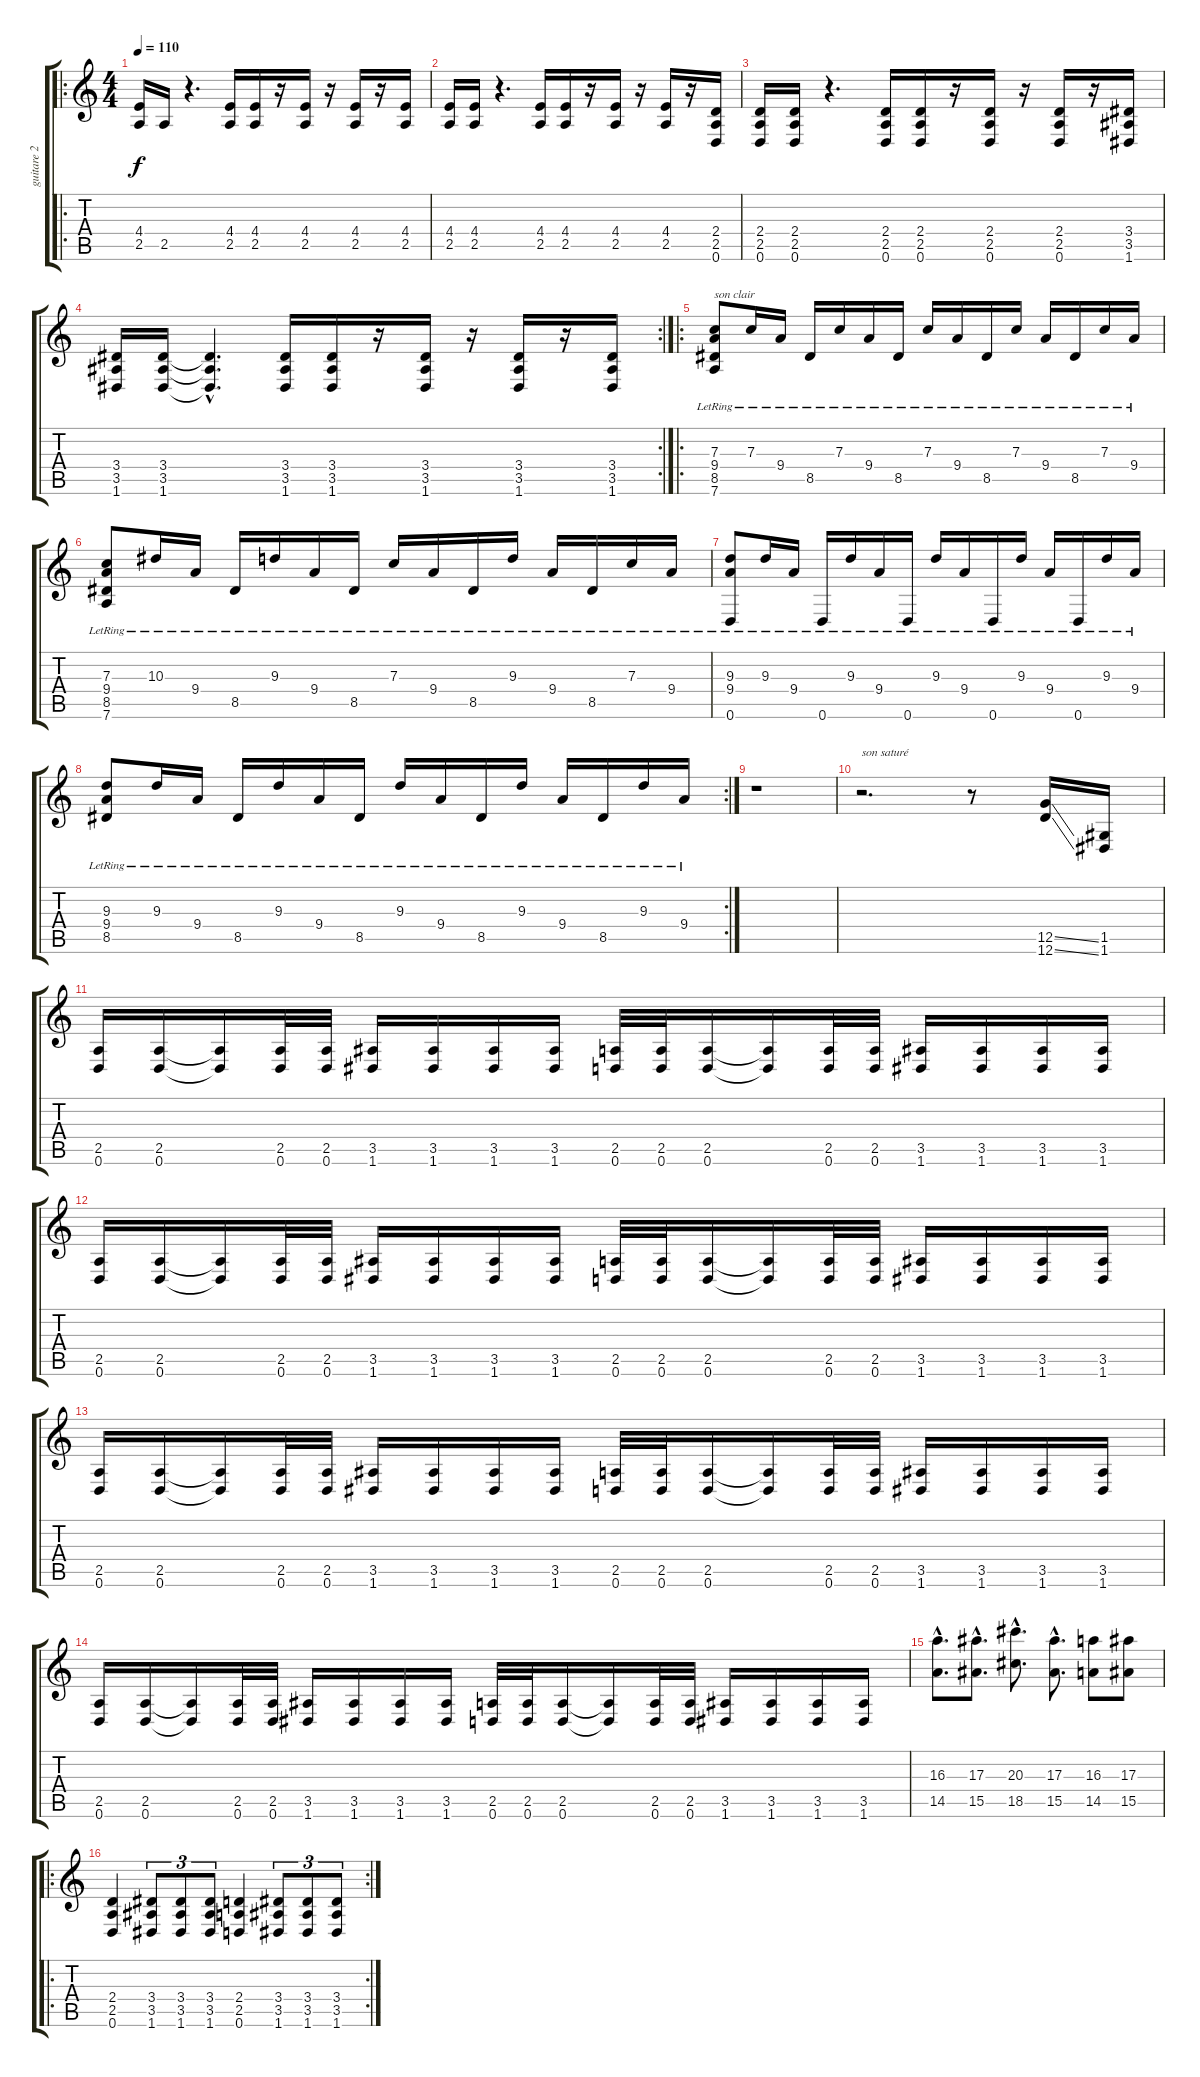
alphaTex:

\track ("guitare 2" "guitare 2") {instrument overdrivenguitar}
\staff {score tabs}
\tuning (D4 A3 F3 C3 G2 D2) {hide}
\ro
\ts (4 4)
\tempo 110
\clef g2
\ks c
(4.4 2.5).16{dy f} 2.5.16 r.4{d} (4.4 2.5).16 (4.4 2.5).16 r.16 (4.4 2.5).16 r.16 (4.4 2.5).16 r.16 (4.4 2.5).16 |
(4.4 2.5).16 (4.4 2.5).16 r.4{d} (4.4 2.5).16 (4.4 2.5).16 r.16 (4.4 2.5).16 r.16 (4.4 2.5).16 r.16 (2.4 2.5 0.6).16 |
(2.4 2.5 0.6).16 (2.4 2.5 0.6).16 r.4{d} (2.4 2.5 0.6).16 (2.4 2.5 0.6).16 r.16 (2.4 2.5 0.6).16 r.16 (2.4 2.5 0.6).16 r.16 (3.4 3.5 1.6).16 |
\rc 2
(3.4 3.5 1.6).16 (3.4 3.5 1.6).16 (3.4{hac t} 3.5{hac t} 1.6{hac t}).4{d} (3.4 3.5 1.6).16 (3.4 3.5 1.6).16 r.16 (3.4 3.5 1.6).16 r.16 (3.4 3.5 1.6).16 r.16 (3.4 3.5 1.6).16 |
\ro
(7.3{lr} 9.4{lr} 8.5{lr} 7.6{lr}).8{txt "son clair" instrument acousticguitarnylon} 7.3{lr}.16 9.4{lr}.16 8.5{lr}.16 7.3{lr}.16 9.4{lr}.16 8.5{lr}.16 7.3{lr}.16 9.4{lr}.16 8.5{lr}.16 7.3{lr}.16 9.4{lr}.16 8.5{lr}.16 7.3{lr}.16 9.4{lr}.16 |
(7.3{lr} 9.4{lr} 8.5{lr} 7.6{lr}).8 10.3{lr}.16 9.4{lr}.16 8.5{lr}.16 9.3{lr}.16 9.4{lr}.16 8.5{lr}.16 7.3{lr}.16 9.4{lr}.16 8.5{lr}.16 9.3{lr}.16 9.4{lr}.16 8.5{lr}.16 7.3{lr}.16 9.4{lr}.16 |
(9.3 9.4{lr} 0.6{lr}).8 9.3{lr}.16 9.4{lr}.16 0.6{lr}.16 9.3{lr}.16 9.4{lr}.16 0.6{lr}.16 9.3{lr}.16 9.4{lr}.16 0.6{lr}.16 9.3{lr}.16 9.4{lr}.16 0.6{lr}.16 9.3{lr}.16 9.4{lr}.16 |
\rc 2
(9.3{lr} 9.4{lr} 8.5{lr}).8 9.3{lr}.16 9.4{lr}.16 8.5{lr}.16 9.3{lr}.16 9.4{lr}.16 8.5{lr}.16 9.3{lr}.16 9.4{lr}.16 8.5{lr}.16 9.3{lr}.16 9.4{lr}.16 8.5{lr}.16 9.3{lr}.16 9.4{lr}.16 |
r.1 |
r.2{d txt "son saturé" instrument overdrivenguitar} r.8 (12.5{ss} 12.6{ss}).16 (1.5 1.6).16 |
(2.5 0.6).16 (2.5 0.6).16 (2.5{t} 0.6{t}).16 (2.5 0.6).32 (2.5 0.6).32 (3.5 1.6).16 (3.5 1.6).16 (3.5 1.6).16 (3.5 1.6).16 (2.5 0.6).32 (2.5 0.6).32 (2.5 0.6).16 (2.5{t} 0.6{t}).16 (2.5 0.6).32 (2.5 0.6).32 (3.5 1.6).16 (3.5 1.6).16 (3.5 1.6).16 (3.5 1.6).16 |
(2.5 0.6).16 (2.5 0.6).16 (2.5{t} 0.6{t}).16 (2.5 0.6).32 (2.5 0.6).32 (3.5 1.6).16 (3.5 1.6).16 (3.5 1.6).16 (3.5 1.6).16 (2.5 0.6).32 (2.5 0.6).32 (2.5 0.6).16 (2.5{t} 0.6{t}).16 (2.5 0.6).32 (2.5 0.6).32 (3.5 1.6).16 (3.5 1.6).16 (3.5 1.6).16 (3.5 1.6).16 |
(2.5 0.6).16 (2.5 0.6).16 (2.5{t} 0.6{t}).16 (2.5 0.6).32 (2.5 0.6).32 (3.5 1.6).16 (3.5 1.6).16 (3.5 1.6).16 (3.5 1.6).16 (2.5 0.6).32 (2.5 0.6).32 (2.5 0.6).16 (2.5{t} 0.6{t}).16 (2.5 0.6).32 (2.5 0.6).32 (3.5 1.6).16 (3.5 1.6).16 (3.5 1.6).16 (3.5 1.6).16 |
(2.5 0.6).16 (2.5 0.6).16 (2.5{t} 0.6{t}).16 (2.5 0.6).32 (2.5 0.6).32 (3.5 1.6).16 (3.5 1.6).16 (3.5 1.6).16 (3.5 1.6).16 (2.5 0.6).32 (2.5 0.6).32 (2.5 0.6).16 (2.5{t} 0.6{t}).16 (2.5 0.6).32 (2.5 0.6).32 (3.5 1.6).16 (3.5 1.6).16 (3.5 1.6).16 (3.5 1.6).16 |
(16.3{hac} 14.5{hac}).8{d} (17.3{hac} 15.5{hac}).8{d} (20.3{hac} 18.5{hac}).8{d} (17.3{hac} 15.5{hac}).8{d} (16.3 14.5).8 (17.3 15.5).8 |
\ro
\rc 2
(2.4 2.5 0.6).4 (3.4 3.5 1.6).8{tu (3 2)} (3.4 3.5 1.6).8{tu (3 2)} (3.4 3.5 1.6).8{tu (3 2)} (2.4 2.5 0.6).4 (3.4 3.5 1.6).8{tu (3 2)} (3.4 3.5 1.6).8{tu (3 2)} (3.4 3.5 1.6).8{tu (3 2)}
